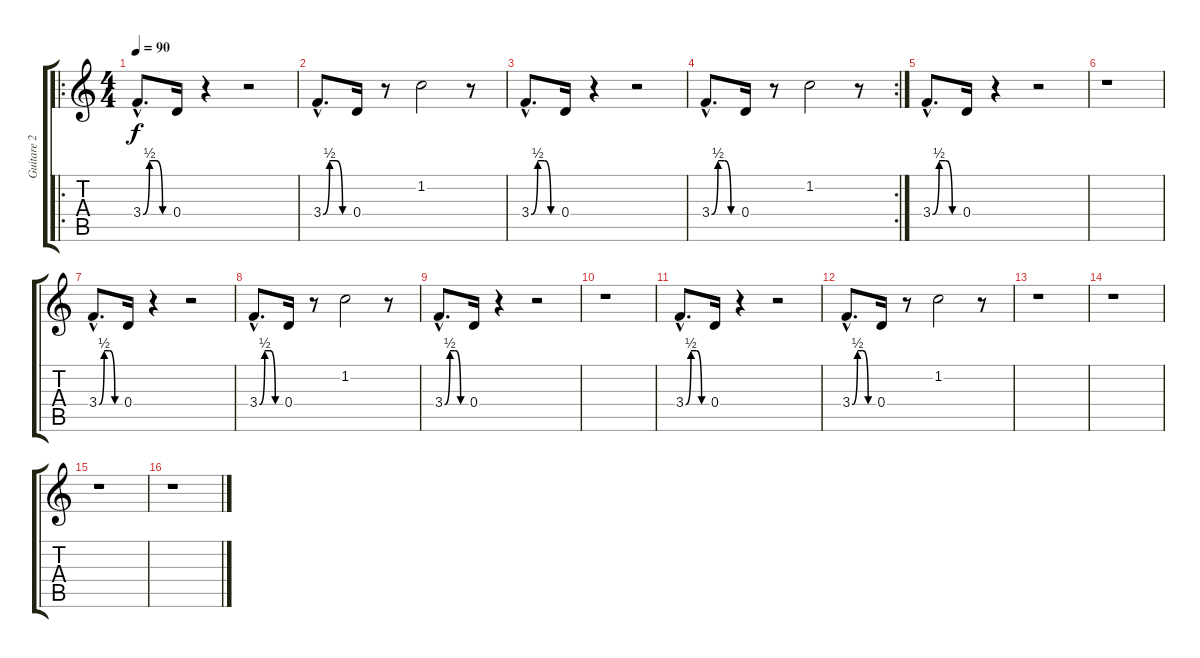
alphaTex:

\track ("Guitare 2" "Guitare 2") {instrument distortionguitar}
\staff {score tabs}
\tuning (E4 B3 G3 D3 A2 E2) {hide}
\ro
\ts (4 4)
\tempo 90
\clef g2
\ks c
3.4{be (custom 0 0 15 2 30 2 45 0 60 0) hac}.8{d dy f instrument distortionguitar} 0.4.16 r.4 r.2 |
3.4{be (custom 0 0 15 2 30 2 45 0 60 0) hac}.8{d} 0.4.16 r.8 1.2.2 r.8 |
3.4{be (custom 0 0 15 2 30 2 45 0 60 0) hac}.8{d} 0.4.16 r.4 r.2 |
\rc 2
3.4{be (custom 0 0 15 2 30 2 45 0 60 0) hac}.8{d} 0.4.16 r.8 1.2.2 r.8 |
3.4{be (custom 0 0 15 2 30 2 45 0 60 0) hac}.8{d} 0.4.16 r.4 r.2 |
r.1 |
3.4{be (custom 0 0 15 2 30 2 45 0 60 0) hac}.8{d} 0.4.16 r.4 r.2 |
3.4{be (custom 0 0 15 2 30 2 45 0 60 0) hac}.8{d} 0.4.16 r.8 1.2.2 r.8 |
3.4{be (custom 0 0 15 2 30 2 45 0 60 0) hac}.8{d} 0.4.16 r.4 r.2 |
r.1 |
3.4{be (custom 0 0 15 2 30 2 45 0 60 0) hac}.8{d} 0.4.16 r.4 r.2 |
3.4{be (custom 0 0 15 2 30 2 45 0 60 0) hac}.8{d} 0.4.16 r.8 1.2.2 r.8 |
r.1 |
r.1 |
r.1 |
r.1
